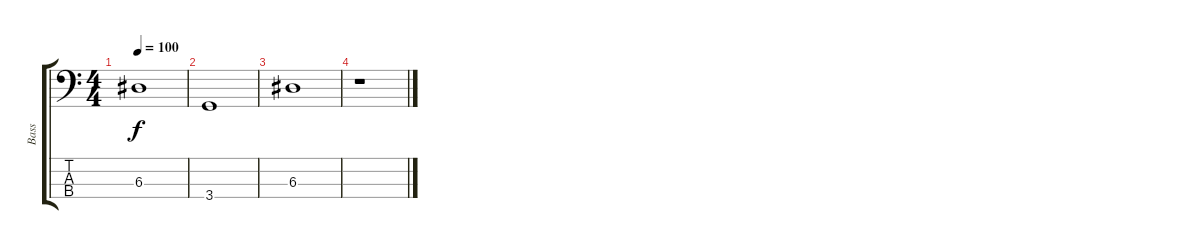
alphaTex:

\track ("Bass" "Bass") {instrument fretlessbass}
\staff {score tabs}
\tuning (G2 D2 A1 E1) {hide}
\ts (4 4)
\tempo 100
\clef f4
\ks c
6.3.1{dy f} |
3.4.1 |
6.3.1 |
r.1
